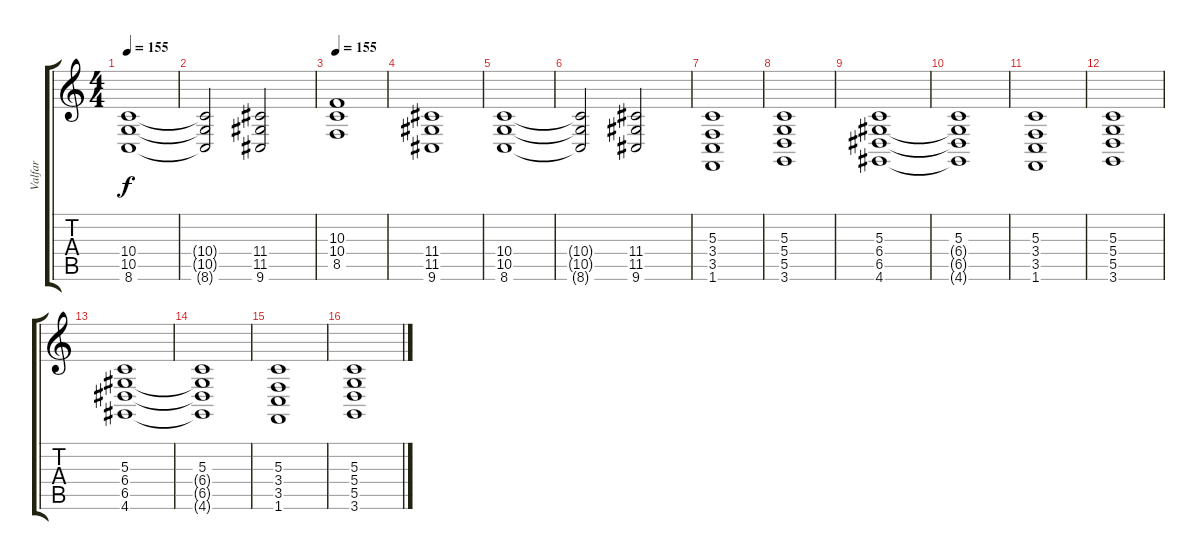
\track ("Valfar" "Valfar") {instrument synthstrings1}
\staff {score tabs}
\tuning (E4 B3 G3 D3 A2 E2) {hide}
\ts (4 4)
\tempo 155
\clef g2
\ks c
(10.4 10.5 8.6).1{dy f} |
(10.4{t} 10.5{t} 8.6{t}).2 (11.4 11.5 9.6).2 |
\tempo 155
(10.3 10.4 8.5).1 |
(11.4 11.5 9.6).1 |
(10.4 10.5 8.6).1 |
(10.4{t} 10.5{t} 8.6{t}).2 (11.4 11.5 9.6).2 |
(5.3 3.4 3.5 1.6).1 |
(5.3 5.4 5.5 3.6).1 |
(5.3 6.4 6.5 4.6).1 |
(5.3 6.4{t} 6.5{t} 4.6{t}).1 |
(5.3 3.4 3.5 1.6).1 |
(5.3 5.4 5.5 3.6).1 |
(5.3 6.4 6.5 4.6).1 |
(5.3 6.4{t} 6.5{t} 4.6{t}).1 |
(5.3 3.4 3.5 1.6).1 |
(5.3 5.4 5.5 3.6).1
